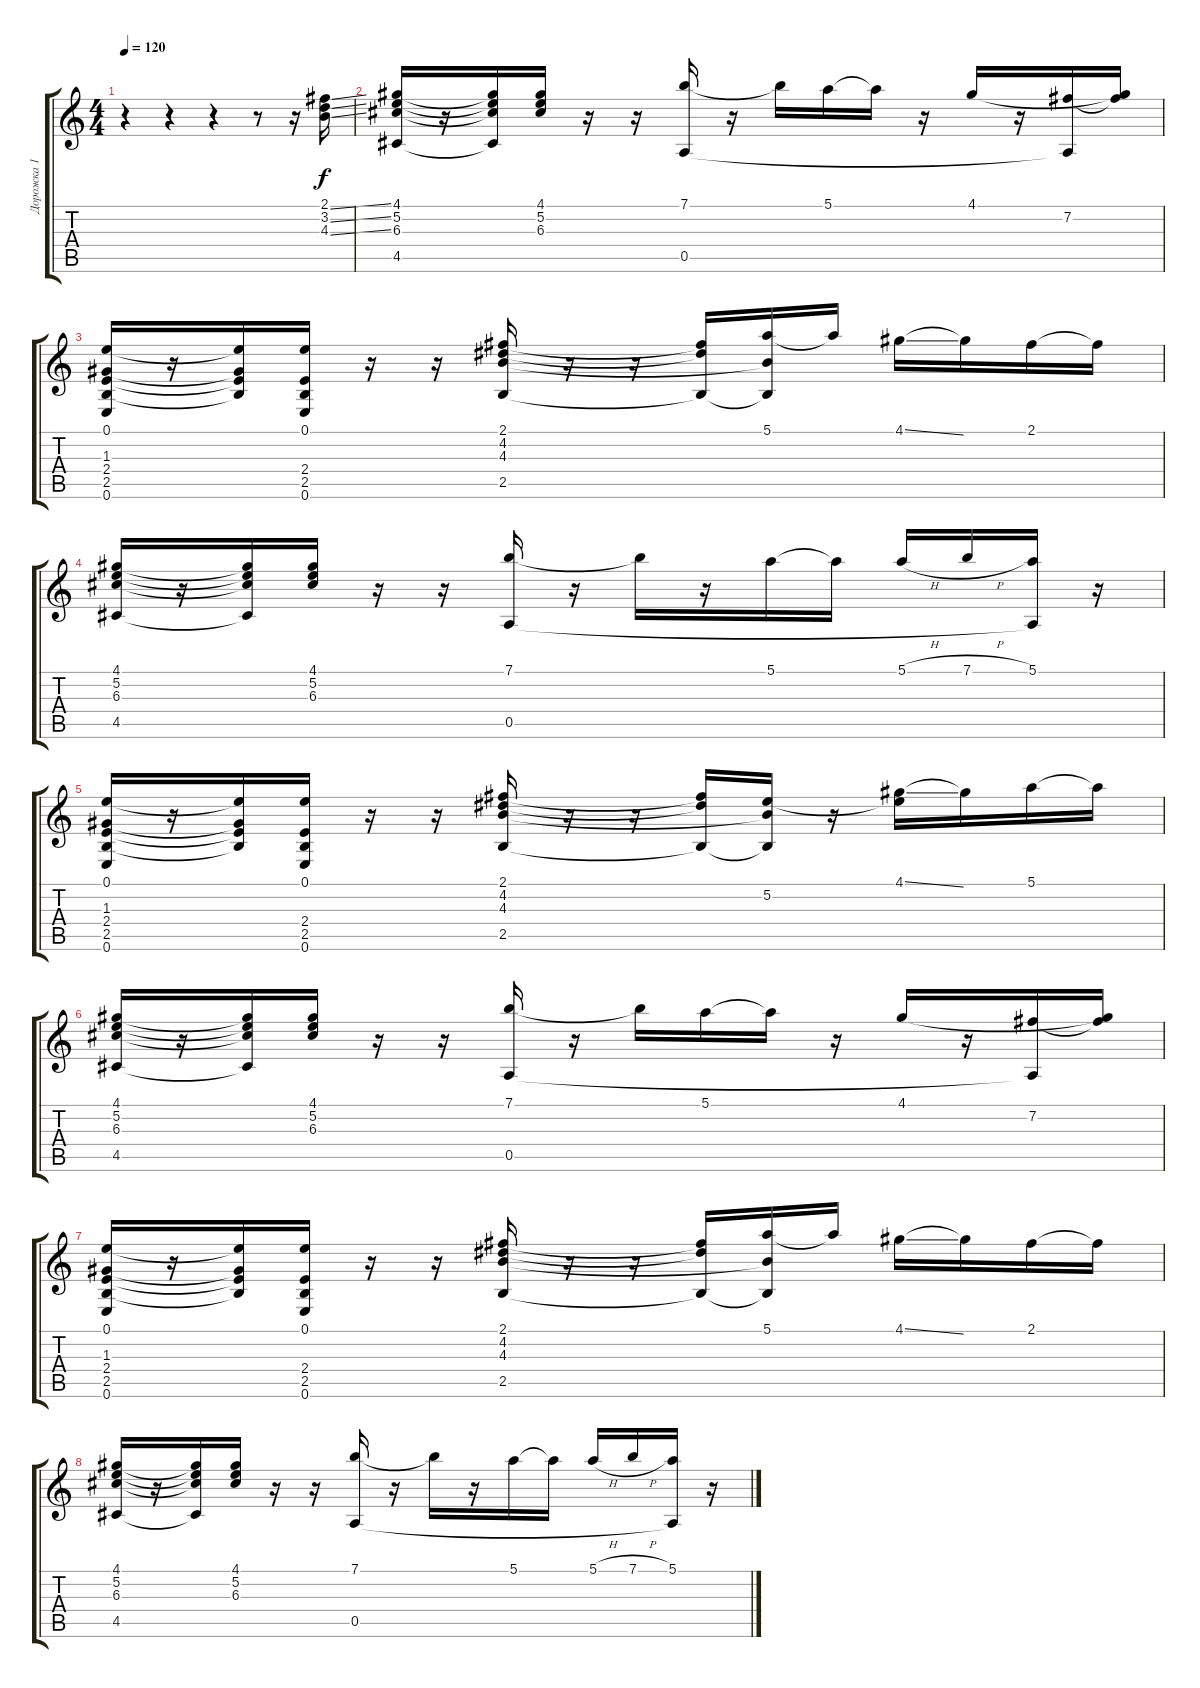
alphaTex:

\track ("Дорожка 1" "Дорожка 1") {instrument acousticguitarsteel}
\staff {score tabs}
\tuning (E4 B3 G3 D3 A2 E2) {hide}
\ts (4 4)
\tempo 120
\tempo 105
\tempo 120
\clef g2
\ks c
r.4{dy f instrument acousticguitarsteel} r.4 r.4 r.8 r.16 (2.1{ss} 3.2{ss} 4.3{ss}).16 |
(4.1 5.2 6.3 4.5).16 r.16 (4.1{t} 5.2{t} 6.3{t} 4.5{t}).16 (4.1 5.2 6.3).16 r.16 r.16 (7.1 0.5).16 r.16 7.1{t}.16 5.1.16 5.1{t}.16 r.16 4.1.16 r.16 (7.2 0.5{t}).16 (4.1{t} 7.2{t}).16 |
(0.1 1.3 2.4 2.5 0.6).16 r.16 (0.1{t} 1.3{t} 2.4{t} 2.5{t}).16 (0.1 2.4 2.5 0.6).16 r.16 r.16 (2.1 4.2 4.3 2.5).16 r.16 r.16 (2.1{t} 4.2{t} 2.5{t}).16 (5.1 4.3{t} 2.5{t}).16 5.1{t}.16 4.1{ss}.16 4.1{t}.16 2.1.16 2.1{t}.16 |
(4.1 5.2 6.3 4.5).16 r.16 (4.1{t} 5.2{t} 6.3{t} 4.5{t}).16 (4.1 5.2 6.3).16 r.16 r.16 (7.1 0.5).16 r.16 7.1{t}.16 r.16 5.1.16 5.1{t}.16 5.1{h}.16 7.1{h}.16 (5.1 0.5{t}).16 r.16 |
(0.1 1.3 2.4 2.5 0.6).16 r.16 (0.1{t} 1.3{t} 2.4{t} 2.5{t}).16 (0.1 2.4 2.5 0.6).16 r.16 r.16 (2.1 4.2 4.3 2.5).16 r.16 r.16 (2.1{t} 4.2{t} 2.5{t}).16 (5.2 4.3{t} 2.5{t}).16 r.16 (4.1{ss} 5.2{t}).16 4.1{t}.16 5.1.16 5.1{t}.16 |
(4.1 5.2 6.3 4.5).16 r.16 (4.1{t} 5.2{t} 6.3{t} 4.5{t}).16 (4.1 5.2 6.3).16 r.16 r.16 (7.1 0.5).16 r.16 7.1{t}.16 5.1.16 5.1{t}.16 r.16 4.1.16 r.16 (7.2 0.5{t}).16 (4.1{t} 7.2{t}).16 |
(0.1 1.3 2.4 2.5 0.6).16 r.16 (0.1{t} 1.3{t} 2.4{t} 2.5{t}).16 (0.1 2.4 2.5 0.6).16 r.16 r.16 (2.1 4.2 4.3 2.5).16 r.16 r.16 (2.1{t} 4.2{t} 2.5{t}).16 (5.1 4.3{t} 2.5{t}).16 5.1{t}.16 4.1{ss}.16 4.1{t}.16 2.1.16 2.1{t}.16 |
(4.1 5.2 6.3 4.5).16 r.16 (4.1{t} 5.2{t} 6.3{t} 4.5{t}).16 (4.1 5.2 6.3).16 r.16 r.16 (7.1 0.5).16 r.16 7.1{t}.16 r.16 5.1.16 5.1{t}.16 5.1{h}.16 7.1{h}.16 (5.1 0.5{t}).16 r.16
